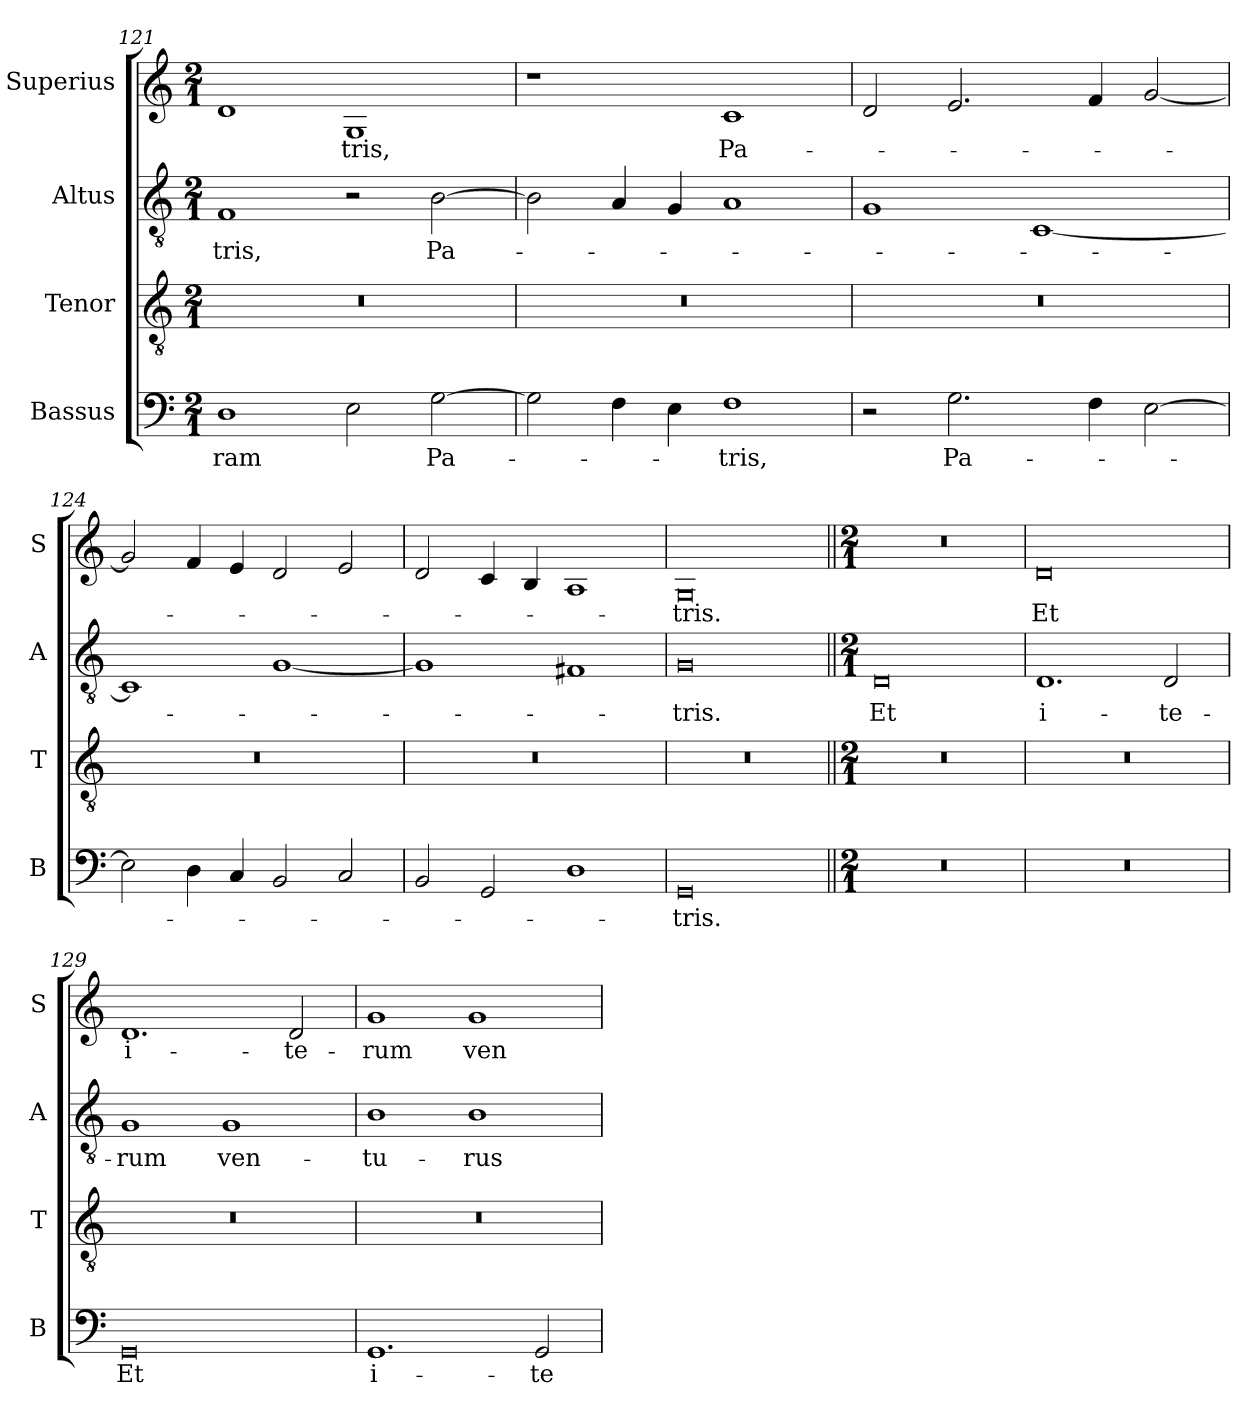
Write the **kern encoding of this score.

**kern	**text	**kern	**kern	**text	**kern	**text
*part4	*part4	*part3	*part2	*part2	*part1	*part1
*staff4	*staff4	*staff3	*staff2	*staff2	*staff1	*staff1
*I"Bassus	*	*I"Tenor	*I"Altus	*	*I"Superius	*
*I'B	*	*I'T	*I'A	*	*I'S	*
*clefF4	*	*clefGv2	*clefGv2	*	*clefG2	*
*k[]	*	*k[]	*k[]	*	*k[]	*
*M2/1	*	*M2/1	*M2/1	*	*M2/1	*
=121	=121	=121	=121	=121	=121	=121
!	!LO:LY:i	!	!	!LO:LY:i	!	!
1D	-ram	0r	1F	-tris,	1d	.
!	!	!	!	!	!	!LO:LY:i
2E	.	.	2r	.	1G	-tris,
!	!LO:LY:i	!	!	!	!	!
[2G	Pa-	.	[2B	Pa-	.	.
=122	=122	=122	=122	=122	=122	=122
2G]	.	0r	2B]	.	1r	.
4F	.	.	4A	.	.	.
4E	.	.	4G	.	.	.
!	!LO:LY:i	!	!	!	!	!
1F	-tris,	.	1A	.	1c	Pa-
=123	=123	=123	=123	=123	=123	=123
2r	.	0r	1G	.	2d	.
2.G	Pa-	.	.	.	2.e	.
.	.	.	[1C	.	.	.
4F	.	.	.	.	4f	.
[2E	.	.	.	.	[2g	.
=124	=124	=124	=124	=124	=124	=124
2E]	.	0r	1C]	.	2g]	.
4D	.	.	.	.	4f	.
4C	.	.	.	.	4e	.
2BB	.	.	[1G	.	2d	.
2C	.	.	.	.	2e	.
=125	=125	=125	=125	=125	=125	=125
2BB	.	0r	1G]	.	2d	.
2GG	.	.	.	.	4c	.
.	.	.	.	.	4B	.
1D	.	.	1F#X	.	1A	.
=126	=126	=126	=126	=126	=126	=126
0GG	-tris.	0r	0G	-tris.	0G	-tris.
=127||	=127||	=127||	=127||	=127||	=127||	=127||
*M2/1	*	*M2/1	*M2/1	*	*M2/1	*
0r	.	0r	0D	Et	0r	.
=128	=128	=128	=128	=128	=128	=128
0r	.	0r	1.D	i-	0d	Et
.	.	.	2D	-te-	.	.
=129	=129	=129	=129	=129	=129	=129
0GG	Et	0r	1G	-rum	1.d	i-
.	.	.	1G	ven-	.	.
.	.	.	.	.	2d	-te-
=130	=130	=130	=130	=130	=130	=130
1.GG	i-	0r	1B	-tu-	1g	-rum
.	.	.	1B	-rus	1g	ven-
2GG	-te-	.	.	.	.	.
=	=	=	=	=	=	=
*-	*-	*-	*-	*-	*-	*-
